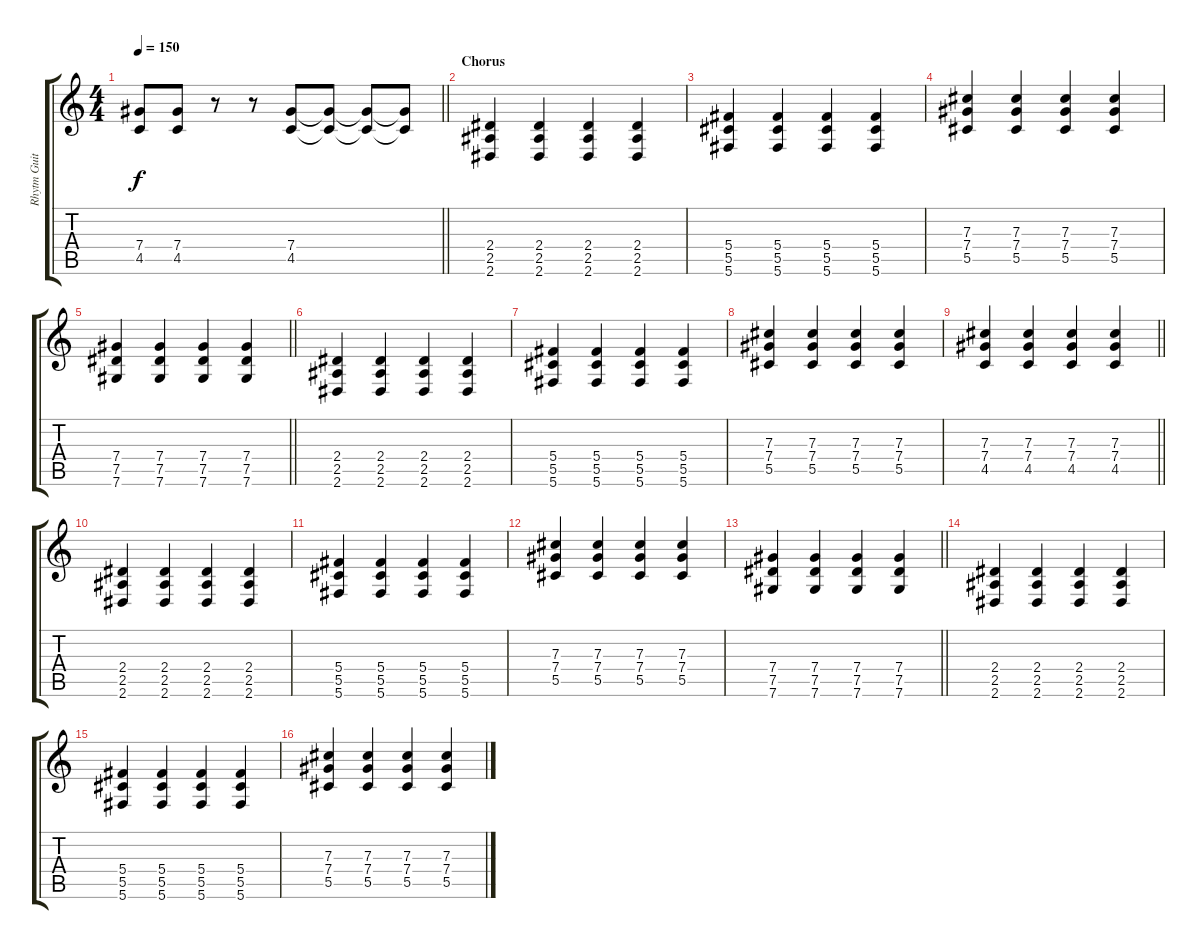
\track ("Rhytm Guitar [R]" "Rhytm Guit") {instrument distortionguitar}
\staff {score tabs}
\tuning (Eb4 Bb3 Gb3 Db3 Ab2 Db2) {hide}
\ts (4 4)
\tempo 150
\clef g2
\barLineRight lightlight
\ks c
(7.4 4.5).8{dy f} (7.4 4.5).8 r.8 r.8 (7.4 4.5).8 (7.4{t} 4.5{t}).8 (7.4{t} 4.5{t}).8 (7.4{t} 4.5{t}).8 |
\section ("" "Chorus")
(2.4 2.5 2.6).4 (2.4 2.5 2.6).4 (2.4 2.5 2.6).4 (2.4 2.5 2.6).4 |
(5.4 5.5 5.6).4 (5.4 5.5 5.6).4 (5.4 5.5 5.6).4 (5.4 5.5 5.6).4 |
(7.3 7.4 5.5).4 (7.3 7.4 5.5).4 (7.3 7.4 5.5).4 (7.3 7.4 5.5).4 |
\barLineRight lightlight
(7.4 7.5 7.6).4 (7.4 7.5 7.6).4 (7.4 7.5 7.6).4 (7.4 7.5 7.6).4 |
(2.4 2.5 2.6).4 (2.4 2.5 2.6).4 (2.4 2.5 2.6).4 (2.4 2.5 2.6).4 |
(5.4 5.5 5.6).4 (5.4 5.5 5.6).4 (5.4 5.5 5.6).4 (5.4 5.5 5.6).4 |
(7.3 7.4 5.5).4 (7.3 7.4 5.5).4 (7.3 7.4 5.5).4 (7.3 7.4 5.5).4 |
\barLineRight lightlight
(7.3 7.4 4.5).4 (7.3 7.4 4.5).4 (7.3 7.4 4.5).4 (7.3 7.4 4.5).4 |
(2.4 2.5 2.6).4 (2.4 2.5 2.6).4 (2.4 2.5 2.6).4 (2.4 2.5 2.6).4 |
(5.4 5.5 5.6).4 (5.4 5.5 5.6).4 (5.4 5.5 5.6).4 (5.4 5.5 5.6).4 |
(7.3 7.4 5.5).4 (7.3 7.4 5.5).4 (7.3 7.4 5.5).4 (7.3 7.4 5.5).4 |
\barLineRight lightlight
(7.4 7.5 7.6).4 (7.4 7.5 7.6).4 (7.4 7.5 7.6).4 (7.4 7.5 7.6).4 |
(2.4 2.5 2.6).4 (2.4 2.5 2.6).4 (2.4 2.5 2.6).4 (2.4 2.5 2.6).4 |
(5.4 5.5 5.6).4 (5.4 5.5 5.6).4 (5.4 5.5 5.6).4 (5.4 5.5 5.6).4 |
(7.3 7.4 5.5).4 (7.3 7.4 5.5).4 (7.3 7.4 5.5).4 (7.3 7.4 5.5).4
